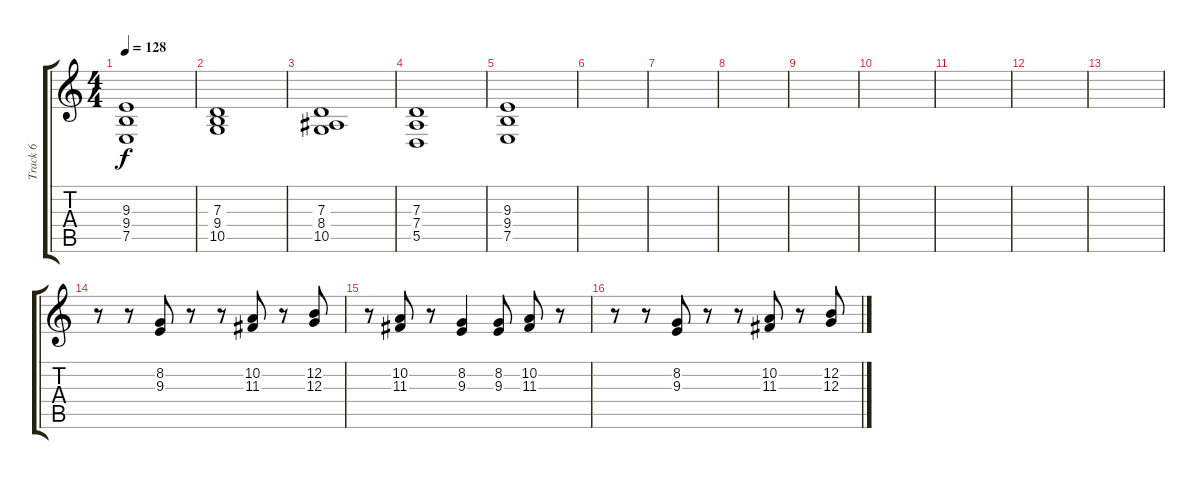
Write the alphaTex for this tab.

\track ("Track 6" "Track 6") {instrument stringensemble1}
\staff {score tabs}
\tuning (E4 B3 G3 D3 A2 E2) {hide}
\ts (4 4)
\tempo 128
\clef g2
\ks c
(9.3 9.4 7.5).1{dy f} |
(7.3 9.4 10.5).1 |
(7.3 8.4 10.5).1 |
(7.3 7.4 5.5).1 |
(9.3 9.4 7.5).1 |
|
|
|
|
|
|
|
|
r.8 r.8 (8.2 9.3).8 r.8 r.8 (10.2 11.3).8 r.8 (12.2 12.3).8 |
r.8 (10.2 11.3).8 r.8 (8.2 9.3).4 (8.2 9.3).8 (10.2 11.3).8 r.8 |
r.8 r.8 (8.2 9.3).8 r.8 r.8 (10.2 11.3).8 r.8 (12.2 12.3).8
